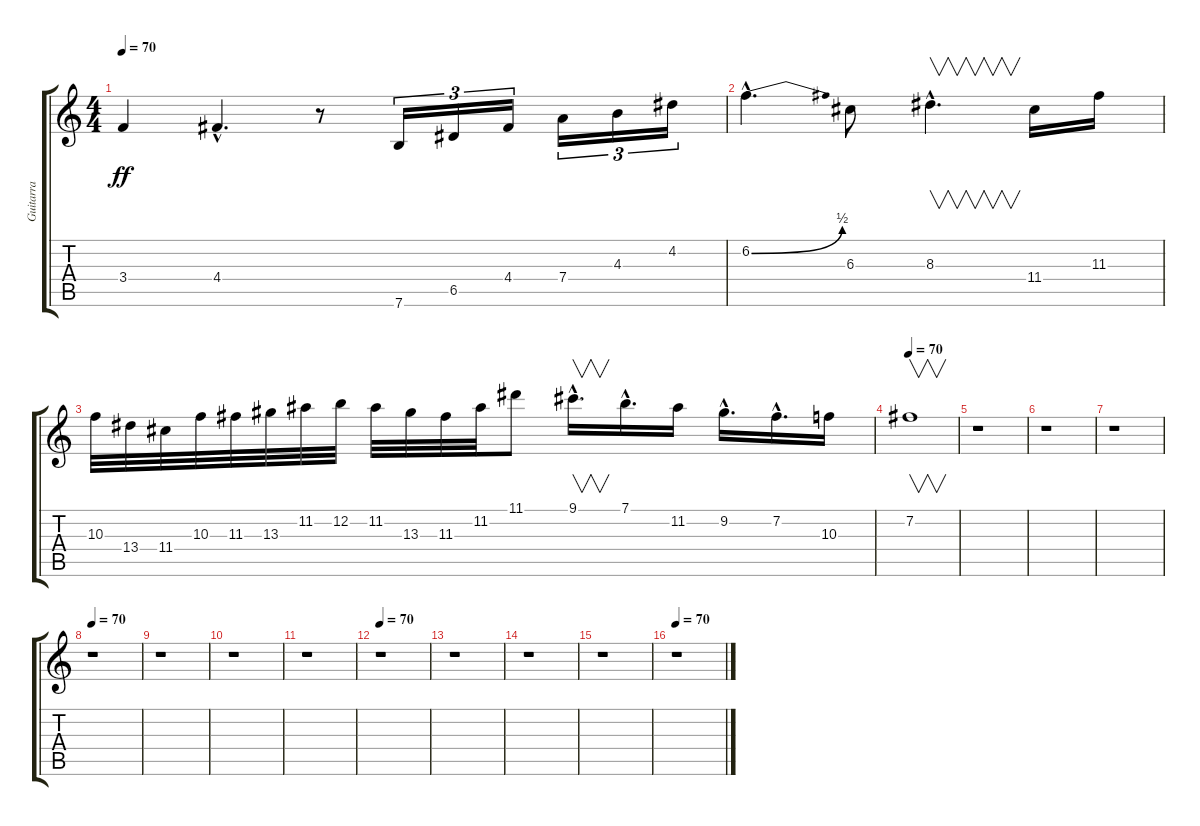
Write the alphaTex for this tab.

\track ("Guitarra" "Guitarra") {instrument distortionguitar}
\staff {score tabs}
\tuning (E4 B3 G3 D3 A2 E2) {hide}
\ts (4 4)
\tempo 70
\clef g2
\ks c
3.4.4{dy ff} 4.4{hac}.4{d} r.8 7.6.16{tu (3 2)} 6.5.16{tu (3 2)} 4.4.16{tu (3 2)} 7.4.16{tu (3 2)} 4.3.16{tu (3 2)} 4.2.16{tu (3 2)} |
6.2{be (bend 0 0 60 2) hac}.4{d} 6.3.8 8.3{hac}.4{v d} 11.4.16 11.3.16 |
10.3.32 13.4.32 11.4.32 10.3.32 11.3.32 13.3.32 11.2.32 12.2.32 11.2.32 13.3.32 11.3.32 11.2.32 11.1.8 9.1{hac}.16{v d} 7.1{hac}.16{d} 11.2.16 9.2{hac}.16{d} 7.2{hac}.16{d} 10.3.16 |
\tempo 70
7.2.1{v} |
r.1 |
r.1 |
r.1 |
\tempo 70
r.1 |
r.1 |
r.1 |
r.1 |
\tempo 70
r.1 |
r.1 |
r.1 |
r.1 |
\tempo 70
r.1
